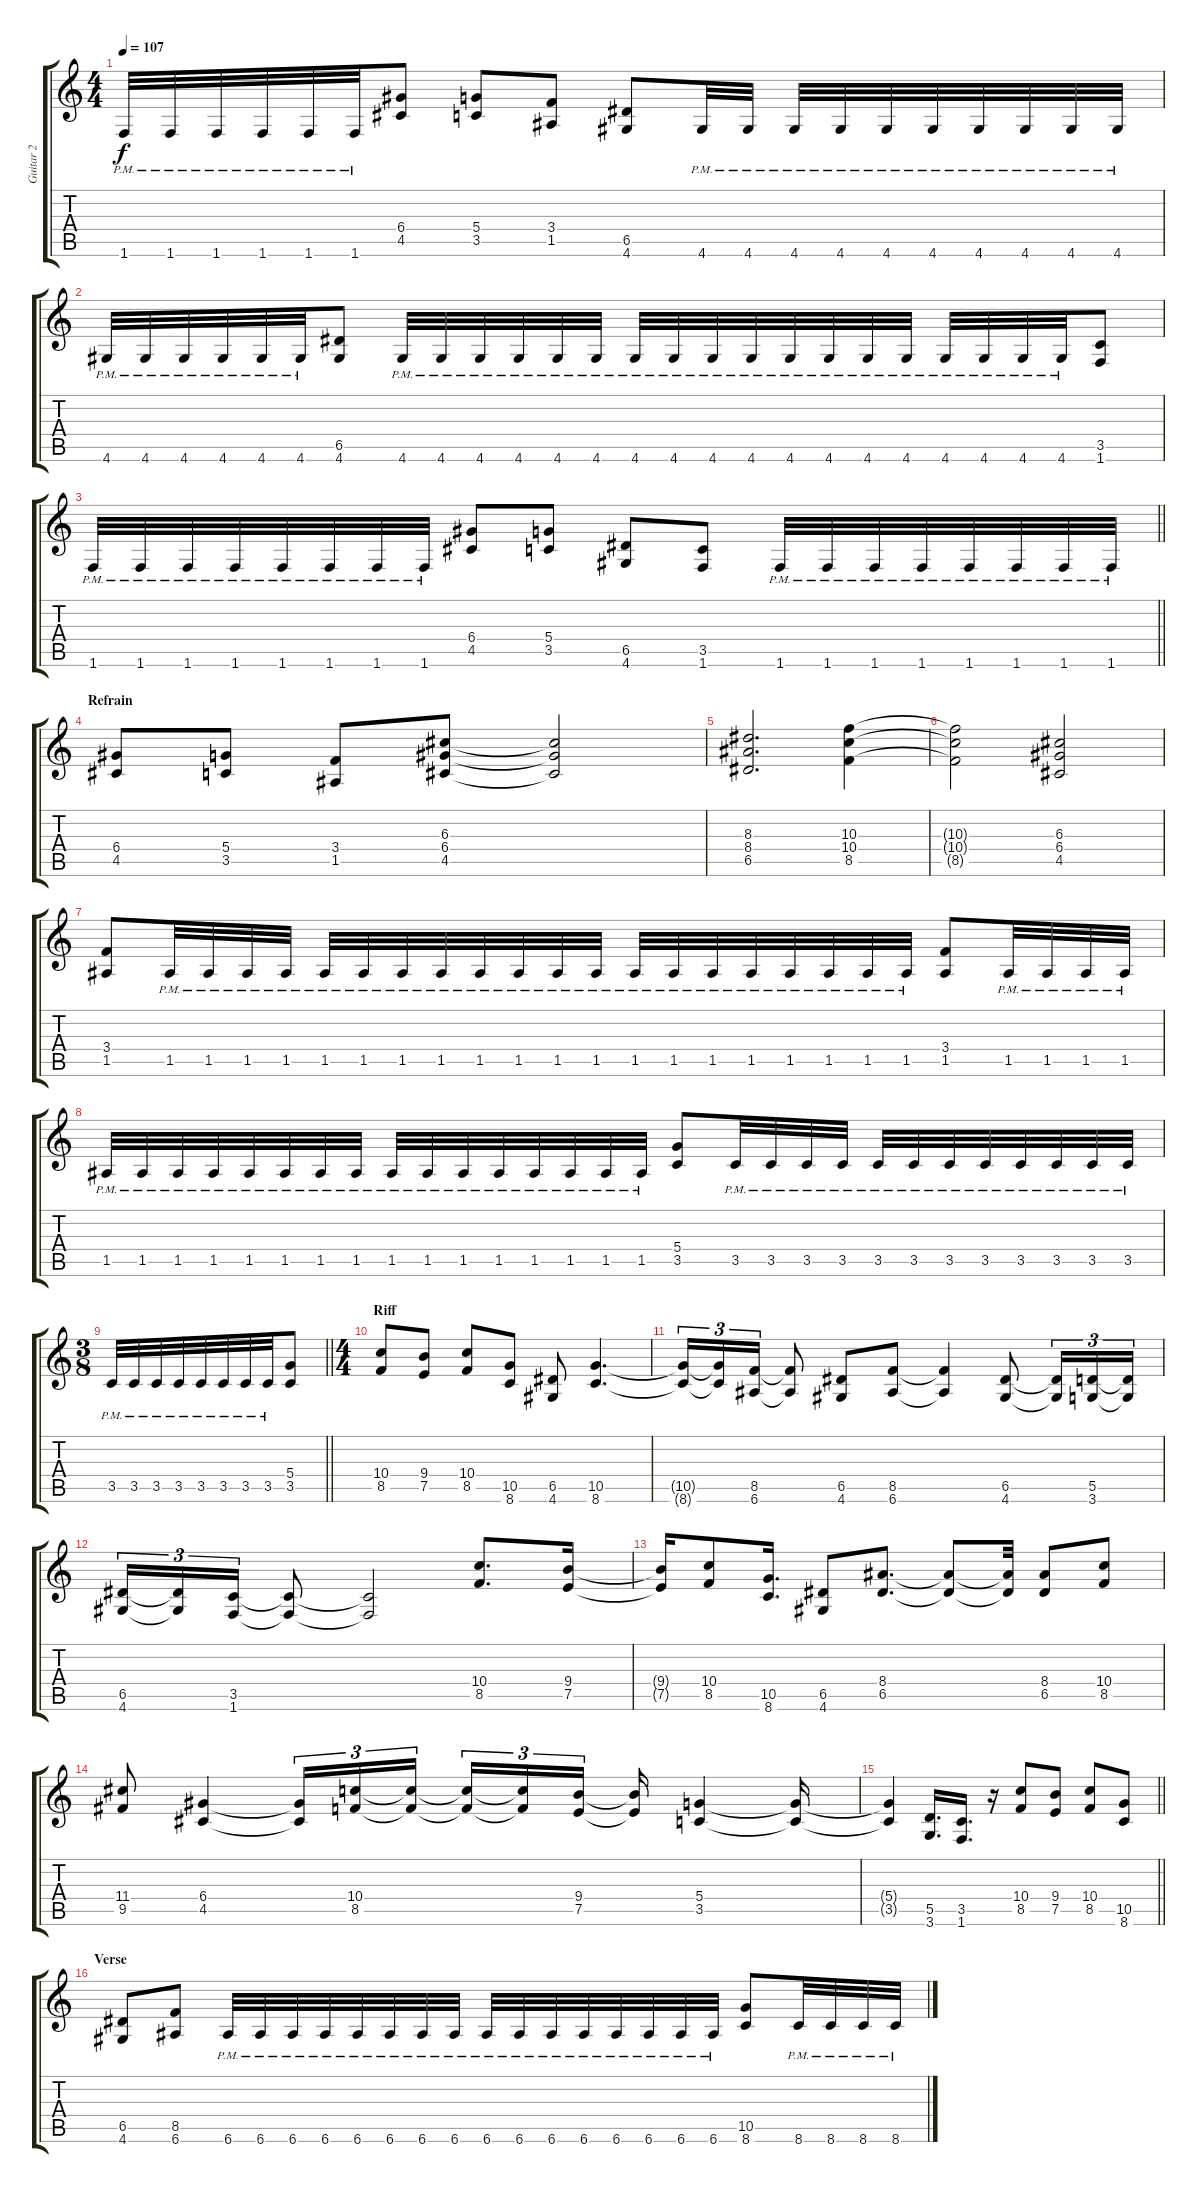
\track ("Guitar 2" "Guitar 2") {instrument distortionguitar}
\staff {score tabs}
\tuning (E4 B3 G3 D3 A2 E2) {hide}
\ts (4 4)
\tempo 107
\clef g2
\ks c
1.6{pm}.32{dy f} 1.6{pm}.32 1.6{pm}.32 1.6{pm}.32 1.6{pm}.32 1.6{pm}.32 (6.4 4.5).8 (5.4 3.5).8 (3.4 1.5).8 (6.5 4.6).8 4.6{pm}.32 4.6{pm}.32 4.6{pm}.32 4.6{pm}.32 4.6{pm}.32 4.6{pm}.32 4.6{pm}.32 4.6{pm}.32 4.6{pm}.32 4.6{pm}.32 |
4.6{pm}.32 4.6{pm}.32 4.6{pm}.32 4.6{pm}.32 4.6{pm}.32 4.6{pm}.32 (6.5 4.6).8 4.6{pm}.32 4.6{pm}.32 4.6{pm}.32 4.6{pm}.32 4.6{pm}.32 4.6{pm}.32 4.6{pm}.32 4.6{pm}.32 4.6{pm}.32 4.6{pm}.32 4.6{pm}.32 4.6{pm}.32 4.6{pm}.32 4.6{pm}.32 4.6{pm}.32 4.6{pm}.32 4.6{pm}.32 4.6{pm}.32 (3.5 1.6).8 |
\barLineRight lightlight
1.6{pm}.32 1.6{pm}.32 1.6{pm}.32 1.6{pm}.32 1.6{pm}.32 1.6{pm}.32 1.6{pm}.32 1.6{pm}.32 (6.4 4.5).8 (5.4 3.5).8 (6.5 4.6).8 (3.5 1.6).8 1.6{pm}.32 1.6{pm}.32 1.6{pm}.32 1.6{pm}.32 1.6{pm}.32 1.6{pm}.32 1.6{pm}.32 1.6{pm}.32 |
\section ("" "Refrain")
(6.4 4.5).8 (5.4 3.5).8 (3.4 1.5).8 (6.3 6.4 4.5).8 (6.3{t} 6.4{t} 4.5{t}).2 |
(8.3 8.4 6.5).2{d} (10.3 10.4 8.5).4 |
(10.3{t} 10.4{t} 8.5{t}).2 (6.3 6.4 4.5).2 |
(3.4 1.5).8 1.5{pm}.32 1.5{pm}.32 1.5{pm}.32 1.5{pm}.32 1.5{pm}.32 1.5{pm}.32 1.5{pm}.32 1.5{pm}.32 1.5{pm}.32 1.5{pm}.32 1.5{pm}.32 1.5{pm}.32 1.5{pm}.32 1.5{pm}.32 1.5{pm}.32 1.5{pm}.32 1.5{pm}.32 1.5{pm}.32 1.5{pm}.32 1.5{pm}.32 (3.4 1.5).8 1.5{pm}.32 1.5{pm}.32 1.5{pm}.32 1.5{pm}.32 |
1.5{pm}.32 1.5{pm}.32 1.5{pm}.32 1.5{pm}.32 1.5{pm}.32 1.5{pm}.32 1.5{pm}.32 1.5{pm}.32 1.5{pm}.32 1.5{pm}.32 1.5{pm}.32 1.5{pm}.32 1.5{pm}.32 1.5{pm}.32 1.5{pm}.32 1.5{pm}.32 (5.4 3.5).8 3.5{pm}.32 3.5{pm}.32 3.5{pm}.32 3.5{pm}.32 3.5{pm}.32 3.5{pm}.32 3.5{pm}.32 3.5{pm}.32 3.5{pm}.32 3.5{pm}.32 3.5{pm}.32 3.5{pm}.32 |
\ts (3 8)
\barLineRight lightlight
3.5{pm}.32 3.5{pm}.32 3.5{pm}.32 3.5{pm}.32 3.5{pm}.32 3.5{pm}.32 3.5{pm}.32 3.5{pm}.32 (5.4 3.5).8 |
\ts (4 4)
\section ("" "Riff")
(10.4 8.5).8 (9.4 7.5).8 (10.4 8.5).8 (10.5 8.6).8 (6.5 4.6).8 (10.5 8.6).4{d} |
(10.5{t} 8.6{t}).16{tu (3 2)} (10.5{t} 8.6{t}).16{tu (3 2)} (8.5 6.6).16{tu (3 2)} (8.5{t} 6.6{t}).8 (6.5 4.6).8 (8.5 6.6).8 (8.5{t} 6.6{t}).4 (6.5 4.6).8 (6.5{t} 4.6{t}).16{tu (3 2)} (5.5 3.6).16{tu (3 2)} (5.5{t} 3.6{t}).16{tu (3 2)} |
(6.5 4.6).16{tu (3 2)} (6.5{t} 4.6{t}).16{tu (3 2)} (3.5 1.6).16{tu (3 2)} (3.5{t} 1.6{t}).8 (3.5{t} 1.6{t}).2 (10.4 8.5).8{d} (9.4 7.5).16 |
(9.4{t} 7.5{t}).16 (10.4 8.5).8 (10.5 8.6).16{d} (6.5 4.6).8 (8.4 6.5).8{d} (8.4{t} 6.5{t}).8 (8.4{t} 6.5{t}).32 (8.4 6.5).8 (10.4 8.5).8 |
(11.4 9.5).8 (6.4 4.5).4 (6.4{t} 4.5{t}).16{tu (3 2)} (10.4 8.5).16{tu (3 2)} (10.4{t} 8.5{t}).16{tu (3 2)} (10.4{t} 8.5{t}).16{tu (3 2)} (10.4{t} 8.5{t}).16{tu (3 2)} (9.4 7.5).16{tu (3 2) beam splitsecondary} (9.4{t} 7.5{t}).16 (5.4 3.5).4 (5.4{t} 3.5{t}).16 |
\barLineRight lightlight
(5.4{t} 3.5{t}).4 (5.5 3.6).16{d} (3.5 1.6).16{d} r.16 (10.4 8.5).8 (9.4 7.5).8 (10.4 8.5).8 (10.5 8.6).8 |
\section ("" "Verse")
(6.5 4.6).8 (8.5 6.6).8 6.6{pm}.32 6.6{pm}.32 6.6{pm}.32 6.6{pm}.32 6.6{pm}.32 6.6{pm}.32 6.6{pm}.32 6.6{pm}.32 6.6{pm}.32 6.6{pm}.32 6.6{pm}.32 6.6{pm}.32 6.6{pm}.32 6.6{pm}.32 6.6{pm}.32 6.6{pm}.32 (10.5 8.6).8 8.6{pm}.32 8.6{pm}.32 8.6{pm}.32 8.6{pm}.32
